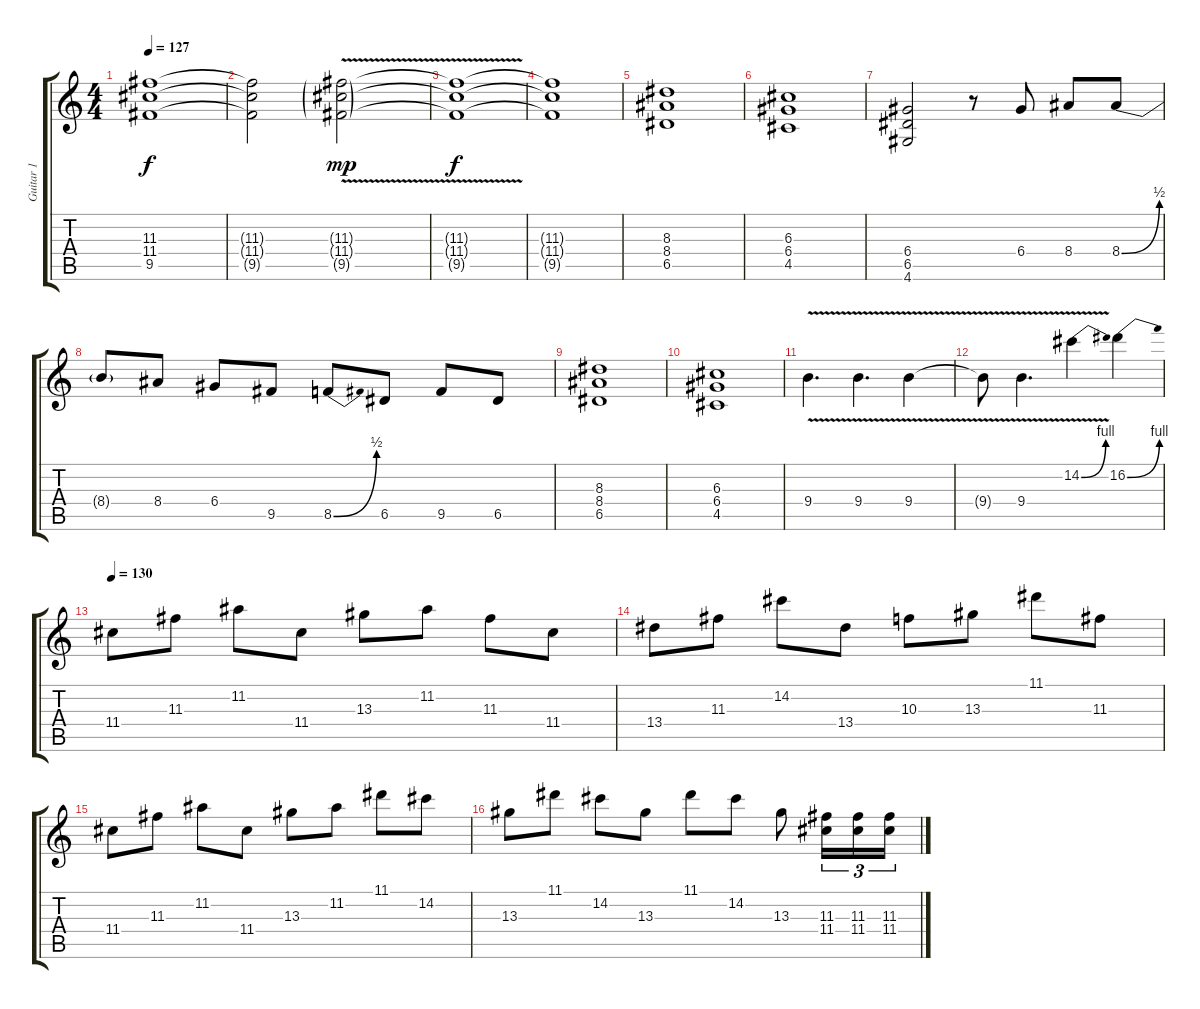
\track ("Guitar 1" "Guitar 1") {instrument distortionguitar}
\staff {score tabs}
\tuning (E4 B3 G3 D3 A2 E2) {hide}
\ts (4 4)
\tempo 127
\clef g2
\ks c
(11.3 11.4 9.5).1{dy f} |
(11.3{t} 11.4{t} 9.5{t}).2 (11.3{v g} 11.4{v g} 9.5{v g}).2{dy mp} |
(11.3{t} 11.4{t} 9.5{t}).1{dy f} |
(11.3{t} 11.4{t} 9.5{t}).1 |
(8.3 8.4 6.5).1 |
(6.3 6.4 4.5).1 |
(6.4 6.5 4.6).2 r.8 6.4.8 8.4.8 8.4{be (bend 0 0 60 2)}.8 |
8.4{t}.8 8.4.8 6.4.8 9.5.8 8.5{be (bend 0 0 60 2)}.8 6.5.8 9.5.8 6.5.8 |
(8.3 8.4 6.5).1 |
(6.3 6.4 4.5).1 |
9.4{v}.4{d} 9.4{v}.4{d} 9.4{v}.4 |
9.4{t}.8 9.4{v}.4{d} 14.2{be (bend 0 0 60 4) v}.4 16.2{be (bend 0 0 60 4)}.4 |
\tempo 130
11.4.8 11.3.8 11.2.8 11.4.8 13.3.8 11.2.8 11.3.8 11.4.8 |
13.4.8 11.3.8 14.2.8 13.4.8 10.3.8 13.3.8 11.1.8 11.3.8 |
11.4.8 11.3.8 11.2.8 11.4.8 13.3.8 11.2.8 11.1.8 14.2.8 |
13.3.8 11.1.8 14.2.8 13.3.8 11.1.8 14.2.8 13.3.8 (11.3 11.4).16{tu (3 2)} (11.3 11.4).16{tu (3 2)} (11.3 11.4).16{tu (3 2)}
